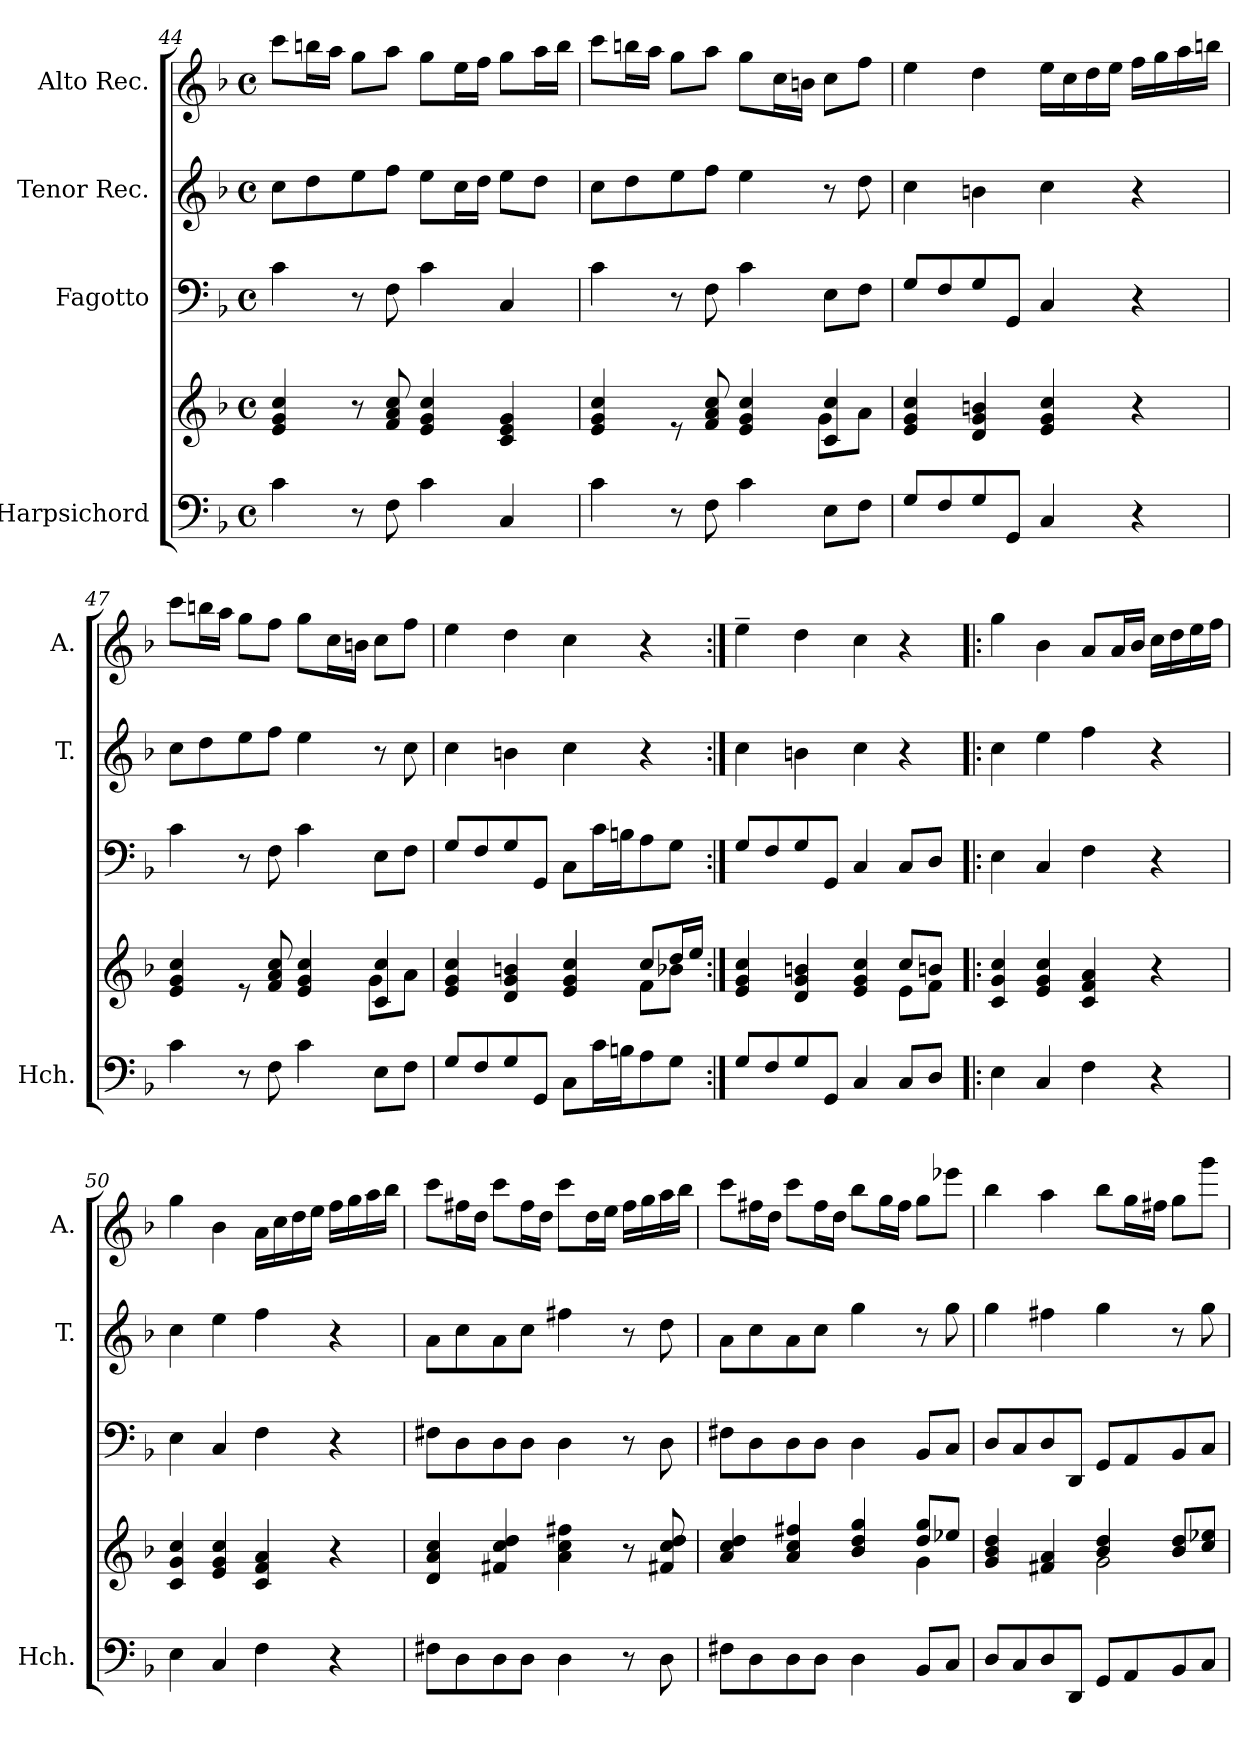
**kern	**kern	**kern	**kern	**kern
*part4	*part4	*part3	*part2	*part1
*staff5	*staff4	*staff3	*staff2	*staff1
*I"Harpsichord	*	*I"Fagotto	*I"Tenor Rec.	*I"Alto Rec.
*I'Hch.	*	*	*I'T.	*I'A.
*clefF4	*clefG2	*clefF4	*clefG2	*clefG2
*k[b-]	*k[b-]	*k[b-]	*k[b-]	*k[b-]
*M4/4	*M4/4	*M4/4	*M4/4	*M4/4
*met(c)	*met(c)	*met(c)	*met(c)	*met(c)
=44	=44	=44	=44	=44
4c\	4e/ 4g/ 4cc/	4c\	8cc\L	8ccc\L
.	.	.	8dd\	16bbn\L
.	.	.	.	16aa\JJ
8r	8r	8r	8ee\	8gg\L
8F\	8f/ 8a/ 8cc/	8F\	8ff\J	8aa\J
4c\	4e/ 4g/ 4cc/	4c\	8ee\L	8gg\L
.	.	.	16cc\L	16ee\L
.	.	.	16dd\JJ	16ff\JJ
4C/	4c/ 4e/ 4g/	4C/	8ee\L	8gg\L
.	.	.	8dd\J	16aa\L
.	.	.	.	16bb\JJ
=45	=45	=45	=45	=45
*	*^	*	*	*
4c\	4e/ 4g/ 4cc/	2.ryy	4c\	8cc\L	8ccc\L
.	.	.	.	8dd\	16bbn\L
.	.	.	.	.	16aa\JJ
8r	8re	.	8r	8ee\	8gg\L
8F\	8f/ 8a/ 8cc/	.	8F\	8ff\J	8aa\J
4c\	4e/ 4g/ 4cc/	.	4c\	4ee\	8gg\L
.	.	.	.	.	16cc\L
.	.	.	.	.	16bn\JJ
8E\L	4c/ 4cc/	8g\L	8E\L	8r	8cc\L
8F\J	.	8a\J	8F\J	8dd\	8ff\J
*	*v	*v	*	*	*
=46	=46	=46	=46	=46
8G/L	4e/ 4g/ 4cc/	8G/L	4cc\	4ee\
8F/	.	8F/	.	.
8G/	4d/ 4g/ 4bn/	8G/	4bn\	4dd\
8GG/J	.	8GG/J	.	.
4C/	4e/ 4g/ 4cc/	4C/	4cc\	16ee\LL
.	.	.	.	16cc\
.	.	.	.	16dd\
.	.	.	.	16ee\JJ
4r	4r	4r	4r	16ff\LL
.	.	.	.	16gg\
.	.	.	.	16aa\
.	.	.	.	16bbn\JJ
=47	=47	=47	=47	=47
*	*^	*	*	*
4c\	4e/ 4g/ 4cc/	2.ryy	4c\	8cc\L	8ccc\L
.	.	.	.	8dd\	16bbn\L
.	.	.	.	.	16aa\JJ
8r	8re	.	8r	8ee\	8gg\L
8F\	8f/ 8a/ 8cc/	.	8F\	8ff\J	8ff\J
4c\	4e/ 4g/ 4cc/	.	4c\	4ee\	8gg\L
.	.	.	.	.	16cc\L
.	.	.	.	.	16bn\JJ
8E\L	4c/ 4cc/	8g\L	8E\L	8r	8cc\L
8F\J	.	8a\J	8F\J	8cc\	8ff\J
!!LO:LB:g=z
=48	=48	=48	=48	=48	=48
8G/L	4e/ 4g/ 4cc/	2.ryy	8G/L	4cc\	4ee\
8F/	.	.	8F/	.	.
8G/	4d/ 4g/ 4bn/	.	8G/	4bn\	4dd\
8GG/J	.	.	8GG/J	.	.
8C\L	4e/ 4g/ 4cc/	.	8C\L	4cc\	4cc\
16c\L	.	.	16c\L	.	.
16Bn\J	.	.	16Bn\J	.	.
8A\	8cc/L	8f\L	8A\	4r	4r
8G\J	16dd/L	8b-X\J	8G\J	.	.
.	16ee/JJ	.	.	.	.
=48X2:|!	=48X2:|!	=48X2:|!	=48X2:|!	=48X2:|!	=48X2:|!
8G/L	4e/ 4g/ 4cc/	2.ryy	8G/L	4cc\	4ee~\
8F/	.	.	8F/	.	.
8G/	4d/ 4g/ 4bn/	.	8G/	4bn\	4dd\
8GG/J	.	.	8GG/J	.	.
4C/	4e/ 4g/ 4cc/	.	4C/	4cc\	4cc\
8C/L	8cc/L	8e\L	8C/L	4r	4r
8D/J	8bn/J	8f\J	8D/J	.	.
*	*v	*v	*	*	*
=49!|:	=49!|:	=49!|:	=49!|:	=49!|:
4E\	4c/ 4g/ 4cc/	4E\	4cc\	4gg\
4C/	4e/ 4g/ 4cc/	4C/	4ee\	4b-\
4F\	4c/ 4f/ 4a/	4F\	4ff\	8a/L
.	.	.	.	16a/L
.	.	.	.	16b-/JJ
4r	4r	4r	4r	16cc\LL
.	.	.	.	16dd\
.	.	.	.	16ee\
.	.	.	.	16ff\JJ
=50	=50	=50	=50	=50
4E\	4c/ 4g/ 4cc/	4E\	4cc\	4gg\
4C/	4e/ 4g/ 4cc/	4C/	4ee\	4b-\
4F\	4c/ 4f/ 4a/	4F\	4ff\	16a\LL
.	.	.	.	16cc\
.	.	.	.	16dd\
.	.	.	.	16ee\JJ
4r	4r	4r	4r	16ff\LL
.	.	.	.	16gg\
.	.	.	.	16aa\
.	.	.	.	16bb-\JJ
=51	=51	=51	=51	=51
8F#X\L	4d/ 4a/ 4cc/	8F#X\L	8a\L	8ccc\L
8D\	.	8D\	8cc\	16ff#X\L
.	.	.	.	16dd\JJ
8D\	4f#X/ 4cc/ 4dd/	8D\	8a\	8ccc\L
8D\J	.	8D\J	8cc\J	16ff#\L
.	.	.	.	16dd\JJ
4D\	4a\ 4cc\ 4ff#X\	4D\	4ff#X\	8ccc\L
.	.	.	.	16dd\L
.	.	.	.	16ee\JJ
8r	8r	8r	8r	16ff#\LL
.	.	.	.	16gg\
8D\	8f#X/ 8cc/ 8dd/	8D\	8dd\	16aa\
.	.	.	.	16bb-\JJ
!!LO:PB:g=z
=52	=52	=52	=52	=52
*	*^	*	*	*
8F#X\L	4a/ 4cc/ 4dd/	2.ryy	8F#X\L	8a\L	8ccc\L
8D\	.	.	8D\	8cc\	16ff#X\L
.	.	.	.	.	16dd\JJ
8D\	4a/ 4cc/ 4ff#X/	.	8D\	8a\	8ccc\L
8D\J	.	.	8D\J	8cc\J	16ff#\L
.	.	.	.	.	16dd\JJ
4D\	4b-/ 4dd/ 4gg/	.	4D\	4gg\	8bb-\L
.	.	.	.	.	16gg\L
.	.	.	.	.	16ff#\JJ
8BB-/L	8dd/ 8gg/L	4g\	8BB-/L	8r	8gg\L
8C/J	8ee-X/J	.	8C/J	8gg\	8eee-X\J
=53	=53	=53	=53	=53	=53
8D/L	4g/ 4b-/ 4dd/	2ryy	8D/L	4gg\	4bb-\
8C/	.	.	8C/	.	.
8D/	4f#X/ 4a/	.	8D/	4ff#X\	4aa\
8DD/J	.	.	8DD/J	.	.
8GG/L	4b-/ 4dd/	2g\	8GG/L	4gg\	8bb-\L
8AA/	.	.	8AA/	.	16gg\L
.	.	.	.	.	16ff#X\JJ
8BB-/	8b-/ 8dd/L	.	8BB-/	8r	8gg\L
8C/J	8cc/ 8ee-X/J	.	8C/J	8gg\	8ggg\J
*	*v	*v	*	*	*
=	=	=	=	=
*-	*-	*-	*-	*-
